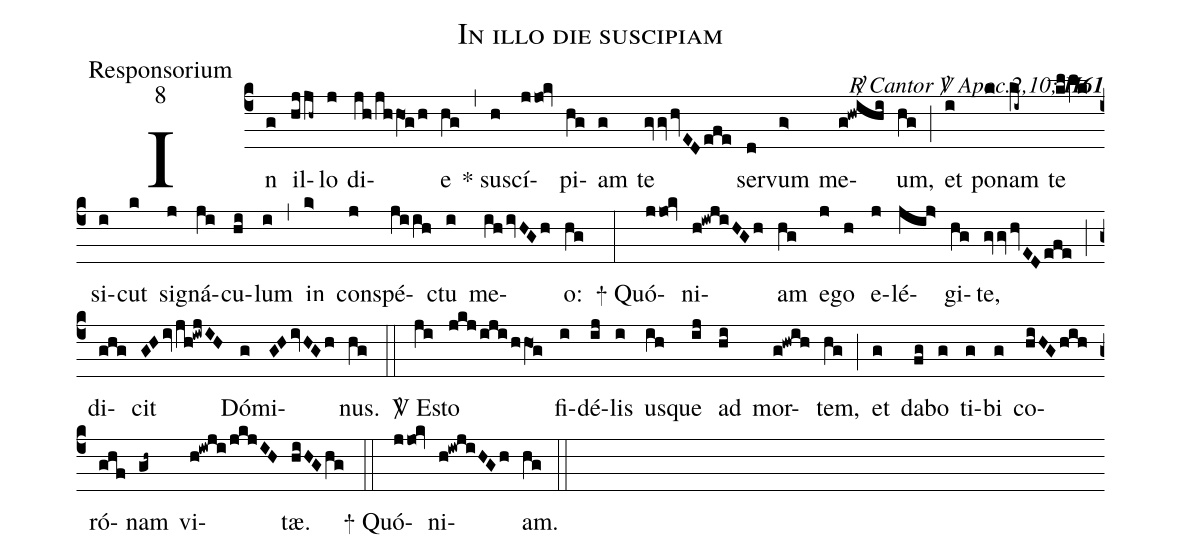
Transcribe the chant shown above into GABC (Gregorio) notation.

name:In illo die suscipiam;
office-part:Responsorium;
mode:8;
commentary:{\itshape\mdseries \Rbar\ Cantor  \Vbar\  Apoc.2,10;\/} {\bfseries H61};
%%
(c4) In(g) il(hjjh~)lo(j) di(jh/jhhO1g/h)e(hg) (,)
<sp>*</sp> su(h)scí(jjo0!kv)pi(hg)am(g) te(gvvhvEDefe) ser(d)vum(g>) me(g!hwihi)um,(hg) (;)
et(i) po(k)nam(ki~) te(kllk) si(i)cut(k) si(j)gná(ji)cu(hi)lum(i) (,)
in(k>) con(j)spé(jiih)ctu(i) me(ihivHGh)o:(hg) (:)
<sp>+</sp> Quó(jjo0!kv)ni(h!iwjiHGh)am(hg) e(j)go(h) e(j)lé(jij>)gi(hg)te,(gvvhvEDefe) (;)
di(ghg)cit(GHivjh!iwjIH) Dó(g)mi(GHivHGh)nus.(hg) (::)
<sp>V/</sp> E(ji)sto(jkj/iji/hhO1g) fi(i)dé(ij)lis(i) us(ih)que(ij) ad(hi) mor(g!hwih)tem,(hg) (;)
et(g) da(fg)bo(g) ti(g)bi(g) co(hiHGhih)ró(ghf)nam(gh~) vi(h!iwji/jkjIH)tæ.(hiHGhg) (::)
<sp>+</sp> Quó(jjo0!kv)ni(h!iwjiHGh)am.(hg) (::)
